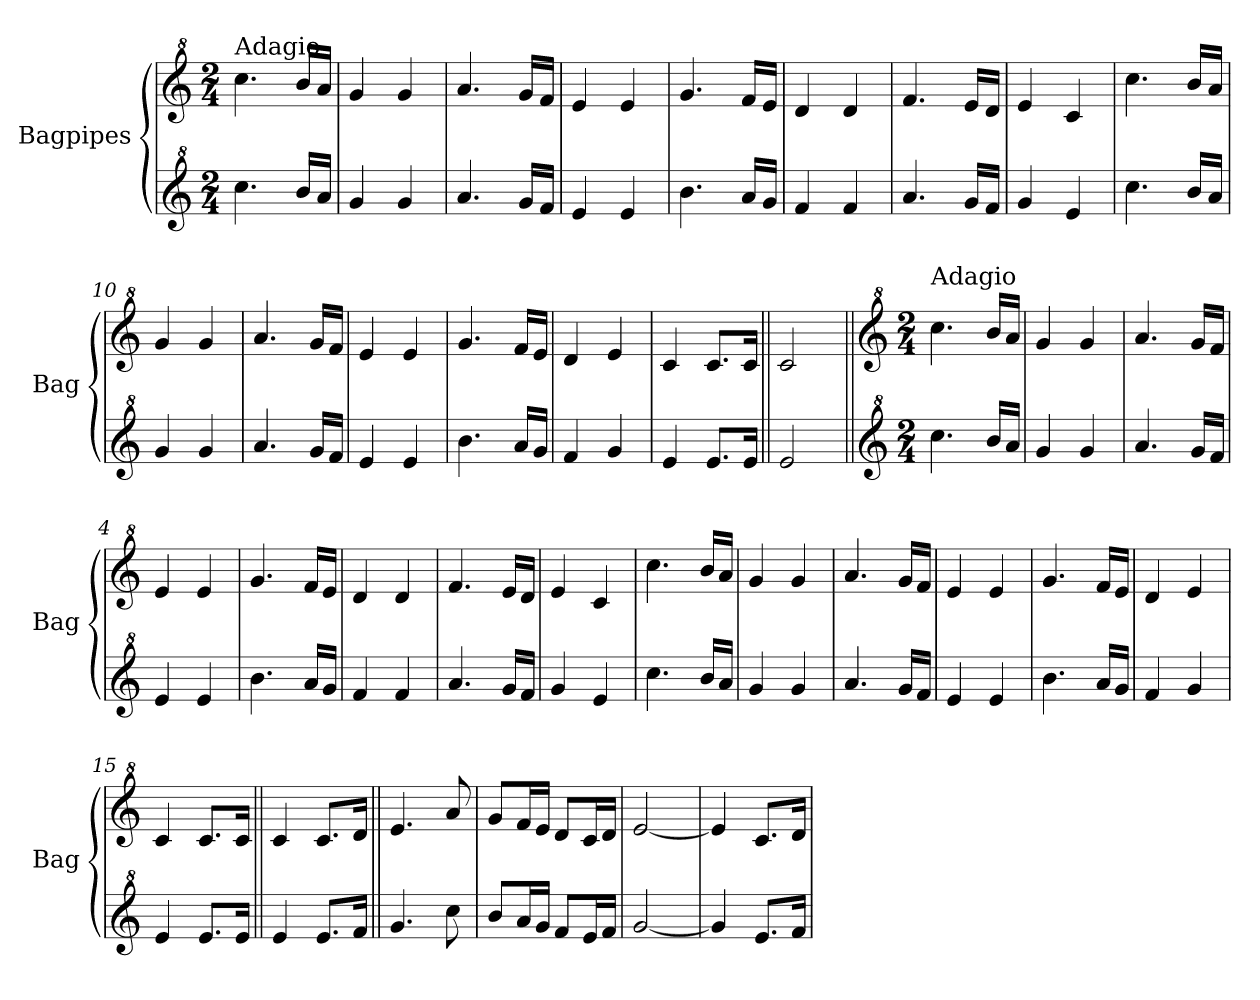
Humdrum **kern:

**kern	**kern
*part2	*part1
*staff2	*staff1
*I"Bagpipes	*I"Bagpipes
*I'Bag	*I'Bag
*clefG^2	*clefG^2
*k[]	*k[]
*C:	*C:
*M2/4	*M2/4
=1	=1
!	!LO:TX:a:t=Adagio
4.ccc\	4.ccc\
16bb/LL	16bb/LL
16aa/JJ	16aa/JJ
=2	=2
4gg/	4gg/
4gg/	4gg/
=3	=3
4.aa/	4.aa/
16gg/LL	16gg/LL
16ff/JJ	16ff/JJ
=4	=4
4ee/	4ee/
4ee/	4ee/
=5	=5
4.bb\	4.gg/
16aa/LL	16ff/LL
16gg/JJ	16ee/JJ
=6	=6
4ff/	4dd/
4ff/	4dd/
=7	=7
4.aa/	4.ff/
16gg/LL	16ee/LL
16ff/JJ	16dd/JJ
=8	=8
4gg/	4ee/
4ee/	4cc/
=9	=9
4.ccc\	4.ccc\
16bb/LL	16bb/LL
16aa/JJ	16aa/JJ
=10	=10
4gg/	4gg/
4gg/	4gg/
=11	=11
4.aa/	4.aa/
16gg/LL	16gg/LL
16ff/JJ	16ff/JJ
=12	=12
4ee/	4ee/
4ee/	4ee/
=13	=13
4.bb\	4.gg/
16aa/LL	16ff/LL
16gg/JJ	16ee/JJ
!!LO:LB:g=z
=14	=14
4ff/	4dd/
4gg/	4ee/
=15	=15
4ee/	4cc/
8.ee/L	8.cc/L
16ee/Jk	16cc/Jk
=16||	=16||
2ee/	2cc/
=1||	=1||
*clefG^2	*clefG^2
*k[]	*k[]
*C:	*C:
*M2/4	*M2/4
!	!LO:TX:a:t=Adagio
4.ccc\	4.ccc\
16bb/LL	16bb/LL
16aa/JJ	16aa/JJ
=2	=2
4gg/	4gg/
4gg/	4gg/
=3	=3
4.aa/	4.aa/
16gg/LL	16gg/LL
16ff/JJ	16ff/JJ
=4	=4
4ee/	4ee/
4ee/	4ee/
=5	=5
4.bb\	4.gg/
16aa/LL	16ff/LL
16gg/JJ	16ee/JJ
=6	=6
4ff/	4dd/
4ff/	4dd/
=7	=7
4.aa/	4.ff/
16gg/LL	16ee/LL
16ff/JJ	16dd/JJ
=8	=8
4gg/	4ee/
4ee/	4cc/
=9	=9
4.ccc\	4.ccc\
16bb/LL	16bb/LL
16aa/JJ	16aa/JJ
=10	=10
4gg/	4gg/
4gg/	4gg/
=11	=11
4.aa/	4.aa/
16gg/LL	16gg/LL
16ff/JJ	16ff/JJ
=12	=12
4ee/	4ee/
4ee/	4ee/
=13	=13
4.bb\	4.gg/
16aa/LL	16ff/LL
16gg/JJ	16ee/JJ
!!LO:LB:g=z
=14	=14
4ff/	4dd/
4gg/	4ee/
=15	=15
4ee/	4cc/
8.ee/L	8.cc/L
16ee/Jk	16cc/Jk
=17||	=17||
4ee/	4cc/
8.ee/L	8.cc/L
16ff/Jk	16dd/Jk
=18||	=18||
4.gg/	4.ee/
8ccc\	8aa/
=19	=19
8bb/L	8gg/L
16aa/L	16ff/L
16gg/JJ	16ee/JJ
8ff/L	8dd/L
16ee/L	16cc/L
16ff/JJ	16dd/JJ
=20	=20
[2gg/	[2ee/
=21	=21
4gg/]	4ee/]
8.ee/L	8.cc/L
16ff/Jk	16dd/Jk
=	=
*-	*-
